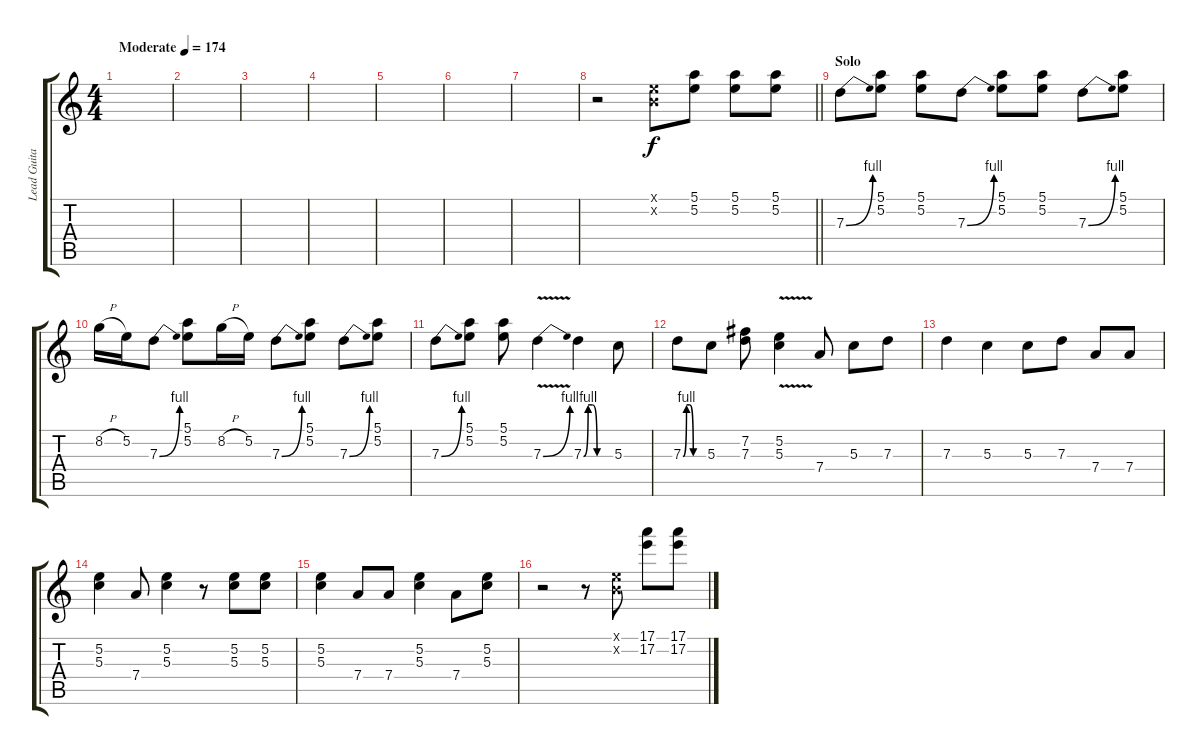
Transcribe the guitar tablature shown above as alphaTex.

\track ("Lead Guitar (Frank Agnew)" "Lead Guita") {instrument distortionguitar}
\staff {score tabs}
\tuning (E4 B3 G3 D3 A2 E2) {hide}
\ts (4 4)
\tempo (174 "Moderate")
\clef g2
\ks c
|
|
|
|
|
|
|
\barLineRight lightlight
r.2 (0.1{x} 0.2{x}).8 (5.1 5.2).8 (5.1 5.2).8 (5.1 5.2).8 |
\section ("" "Solo")
7.3{be (bend 0 0 60 4)}.8 (5.1 5.2).8 (5.1 5.2).8 7.3{be (bend 0 0 60 4)}.8 (5.1 5.2).8 (5.1 5.2).8 7.3{be (bend 0 0 60 4)}.8 (5.1 5.2).8 |
8.2{h}.16 5.2.16 7.3{be (bend 0 0 60 4)}.8 (5.1 5.2).8 8.2{h}.16 5.2.16 7.3{be (bend 0 0 60 4)}.8 (5.1 5.2).8 7.3{be (bend 0 0 60 4)}.8 (5.1 5.2).8 |
7.3{be (bend 0 0 60 4)}.8 (5.1 5.2).8 (5.1 5.2).8 7.3{be (bend 0 0 60 4) v}.4 7.3{be (custom 0 0 10 4 20 4 30 0 60 0)}.4 5.3.8 |
7.3{be (custom 0 0 10 4 20 4 30 0 60 0)}.8 5.3.8 (7.2 7.3).8 (5.2{v} 5.3{v}).4 7.4.8 5.3.8 7.3.8 |
7.3.4 5.3.4 5.3.8 7.3.8 7.4.8 7.4.8 |
(5.2 5.3).4 7.4.8 (5.2 5.3).4 r.8 (5.2 5.3).8 (5.2 5.3).8 |
(5.2 5.3).4 7.4.8 7.4.8 (5.2 5.3).4 7.4.8 (5.2 5.3).8 |
r.2 r.8 (0.1{x} 0.2{x}).8 (17.1 17.2).8 (17.1 17.2).8
